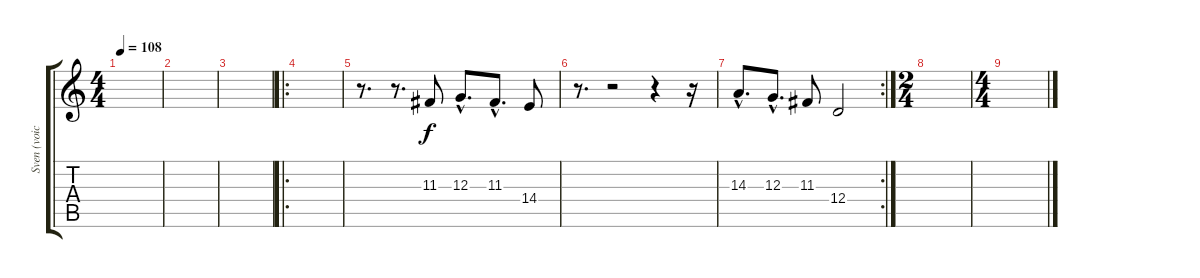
\track ("Sven (voice 2)" "Sven (voic") {instrument lead2sawtooth}
\staff {score tabs}
\tuning (E4 B3 G3 D3 A2 E2) {hide}
\ts (4 4)
\tempo 108
\clef g2
\ks c
|
|
|
\ro
|
r.8{d} r.8{d} 11.3.8 12.3{hac}.8{d} 11.3{hac}.8{d} 14.4.8 |
r.8{d} r.2 r.4 r.16 |
\rc 2
14.3{hac}.8{d} 12.3{hac}.8{d} 11.3.8 12.4.2 |
\ts (2 4)
|
\ts (4 4)
